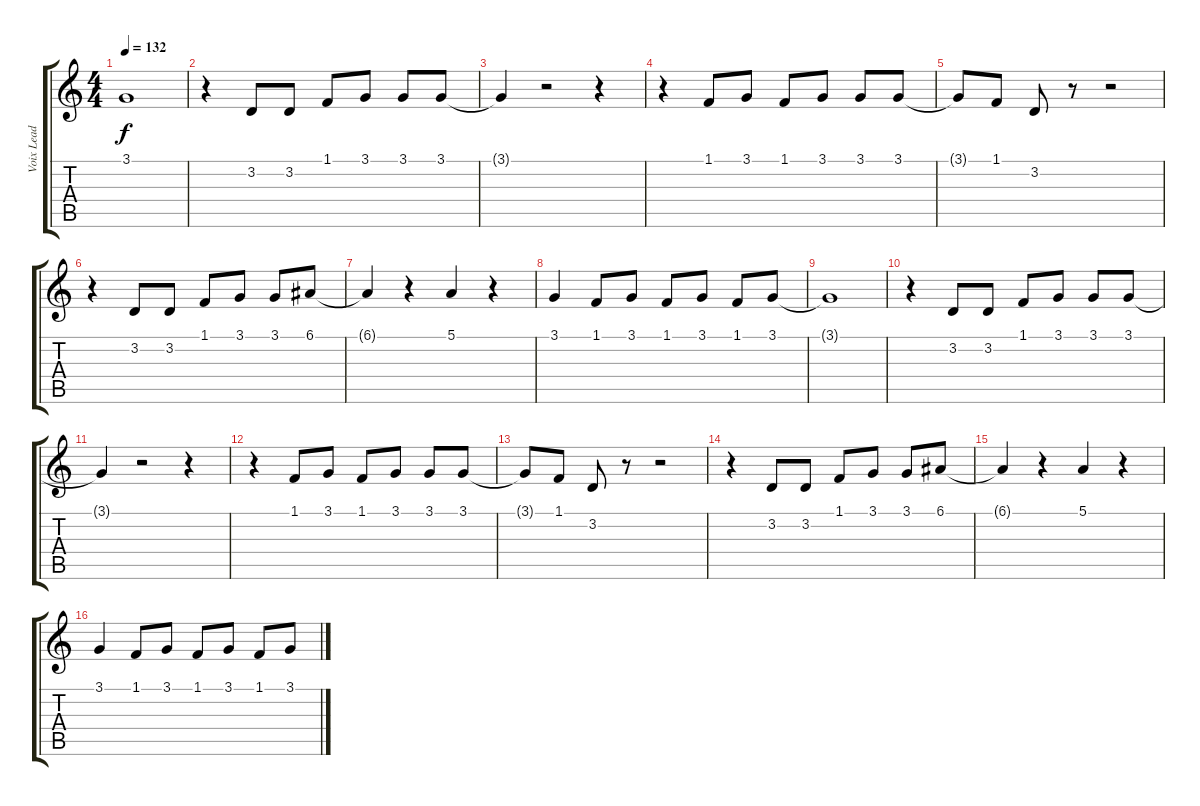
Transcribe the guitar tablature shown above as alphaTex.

\track ("Voix Lead" "Voix Lead") {instrument altosax}
\staff {score tabs}
\tuning (E4 B3 G3 D3 A2 E2) {hide}
\ts (4 4)
\tempo 132
\clef g2
\ks c
3.1{t}.1{dy f} |
r.4 3.2.8 3.2.8 1.1.8 3.1.8 3.1.8 3.1.8 |
3.1{t}.4 r.2 r.4 |
r.4 1.1.8 3.1.8 1.1.8 3.1.8 3.1.8 3.1.8 |
3.1{t}.8 1.1.8 3.2.8 r.8 r.2 |
r.4 3.2.8 3.2.8 1.1.8 3.1.8 3.1.8 6.1.8 |
6.1{t}.4 r.4 5.1.4 r.4 |
3.1.4 1.1.8 3.1.8 1.1.8 3.1.8 1.1.8 3.1.8 |
3.1{t}.1 |
r.4 3.2.8 3.2.8 1.1.8 3.1.8 3.1.8 3.1.8 |
3.1{t}.4 r.2 r.4 |
r.4 1.1.8 3.1.8 1.1.8 3.1.8 3.1.8 3.1.8 |
3.1{t}.8 1.1.8 3.2.8 r.8 r.2 |
r.4 3.2.8 3.2.8 1.1.8 3.1.8 3.1.8 6.1.8 |
6.1{t}.4 r.4 5.1.4 r.4 |
3.1.4 1.1.8 3.1.8 1.1.8 3.1.8 1.1.8 3.1.8
